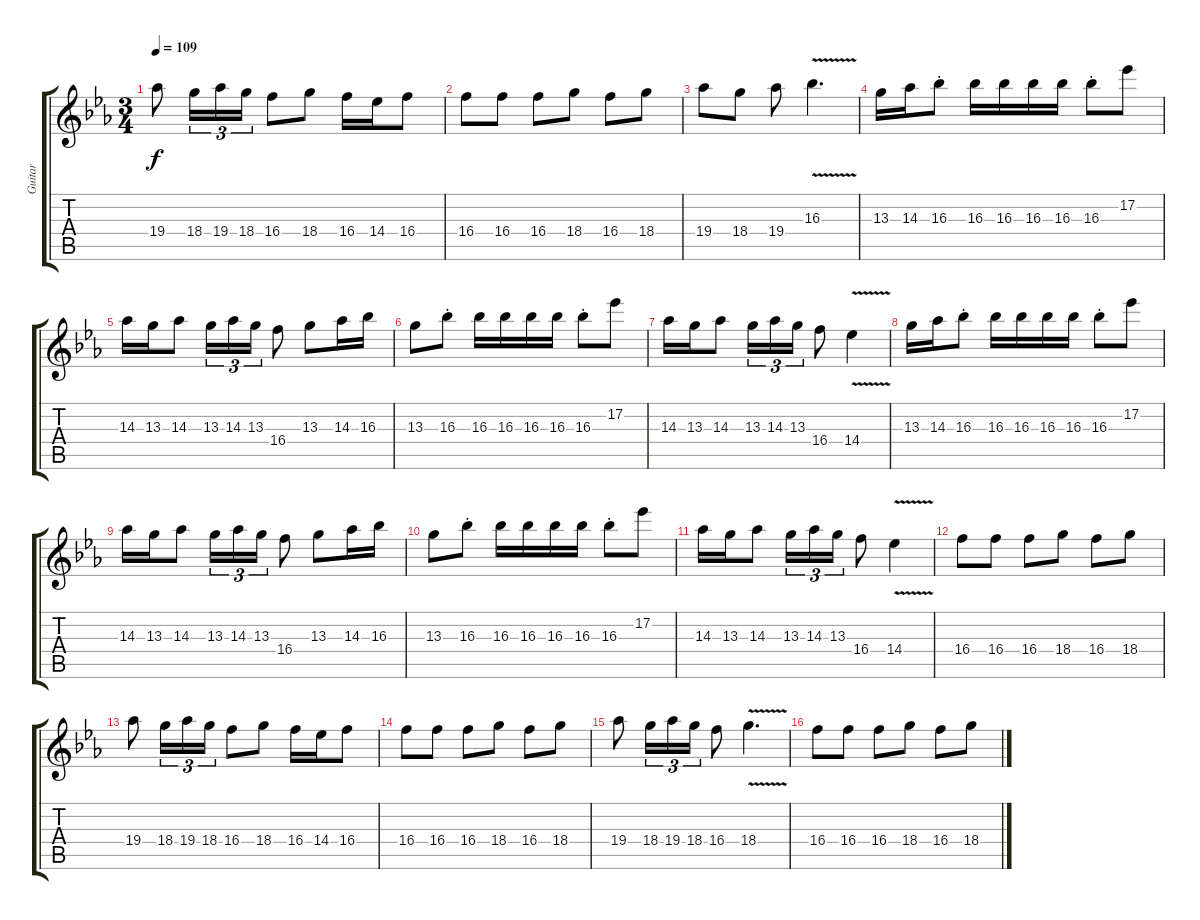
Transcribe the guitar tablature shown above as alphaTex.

\track ("Guitar" "Guitar") {instrument overdrivenguitar}
\staff {score tabs}
\tuning (Eb4 Bb3 Gb3 Db3 Ab2 Eb2) {hide}
\ts (3 4)
\tempo 109
\clef g2
\ks eb
19.4.8{dy f} 18.4.16{tu (3 2)} 19.4.16{tu (3 2)} 18.4.16{tu (3 2)} 16.4.8 18.4.8 16.4.16 14.4.16 16.4.8 |
16.4.8 16.4.8 16.4.8 18.4.8 16.4.8 18.4.8 |
19.4.8 18.4.8 19.4.8 16.3{v}.4{d} |
13.3.16 14.3.16 16.3{st}.8 16.3.16 16.3.16 16.3.16 16.3.16 16.3{st}.8 17.2.8 |
14.3.16 13.3.16 14.3.8 13.3.16{tu (3 2)} 14.3.16{tu (3 2)} 13.3.16{tu (3 2)} 16.4.8 13.3.8 14.3.16 16.3.16 |
13.3.8 16.3{st}.8 16.3.16 16.3.16 16.3.16 16.3.16 16.3{st}.8 17.2.8 |
14.3.16 13.3.16 14.3.8 13.3.16{tu (3 2)} 14.3.16{tu (3 2)} 13.3.16{tu (3 2)} 16.4.8 14.4{v}.4 |
13.3.16 14.3.16 16.3{st}.8 16.3.16 16.3.16 16.3.16 16.3.16 16.3{st}.8 17.2.8 |
14.3.16 13.3.16 14.3.8 13.3.16{tu (3 2)} 14.3.16{tu (3 2)} 13.3.16{tu (3 2)} 16.4.8 13.3.8 14.3.16 16.3.16 |
13.3.8 16.3{st}.8 16.3.16 16.3.16 16.3.16 16.3.16 16.3{st}.8 17.2.8 |
14.3.16 13.3.16 14.3.8 13.3.16{tu (3 2)} 14.3.16{tu (3 2)} 13.3.16{tu (3 2)} 16.4.8 14.4{v}.4 |
16.4.8 16.4.8 16.4.8 18.4.8 16.4.8 18.4.8 |
19.4.8 18.4.16{tu (3 2)} 19.4.16{tu (3 2)} 18.4.16{tu (3 2)} 16.4.8 18.4.8 16.4.16 14.4.16 16.4.8 |
16.4.8 16.4.8 16.4.8 18.4.8 16.4.8 18.4.8 |
19.4.8 18.4.16{tu (3 2)} 19.4.16{tu (3 2)} 18.4.16{tu (3 2)} 16.4.8 18.4{v}.4{d} |
16.4.8 16.4.8 16.4.8 18.4.8 16.4.8 18.4.8
